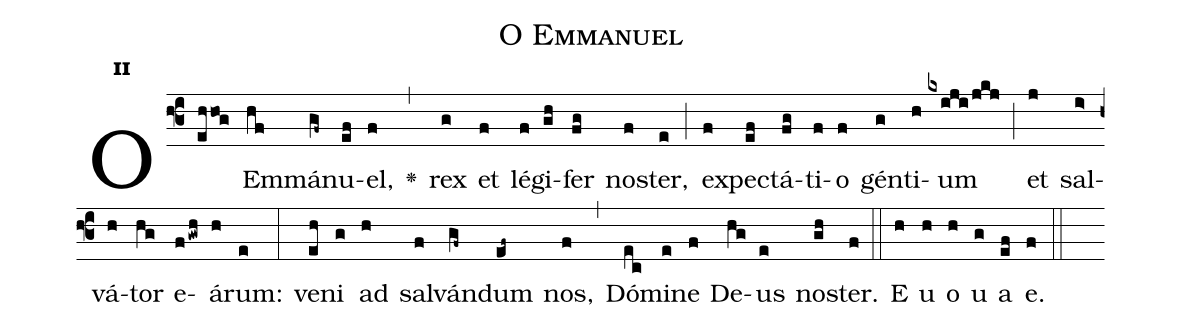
name:O Emmanuel;
office-part:Antiphona;
mode:2;
%%
initial-style: 1;
name: O Emmanuel
book: Antiphonae & Responsoria/Tomus I, p. 72;
occasion: Die 23 Dec;
office-part: Vesperae Ant E;
user-notes: ;
commentary: ;
annotation: 2d;
centering-scheme: english;
fontsize: 12;
font: OFLSortsMillGoudy;
height: 11;
width: 4.5;
%%
(f3)O(ehhog) Em(hf)má(gf~)nu(ef)el,(f) <v>\greheightstar</v>(,) rex(g) et(f) lé(f)gi(gh)fer(fg) no(f)ster,(e) (;) ex(f)pe(ef)ctá(fg)ti(f)o(f) gén(g)ti(h)um(kxiji/jkj) (;) et(j) sal(i>)vá(h)tor(hg) e(fgwh)á(h)rum:(e) (:) ve(eh)ni(g) ad(h) sal(f)ván(gf~)dum(ef~) nos,(f) (,) Dó(ec)mi(e)ne(f) De(hg)us(e) no(gh)ster.(f) (::)
E(h) u(h) o(h) u(g) a(ef) e.(f) (::)
